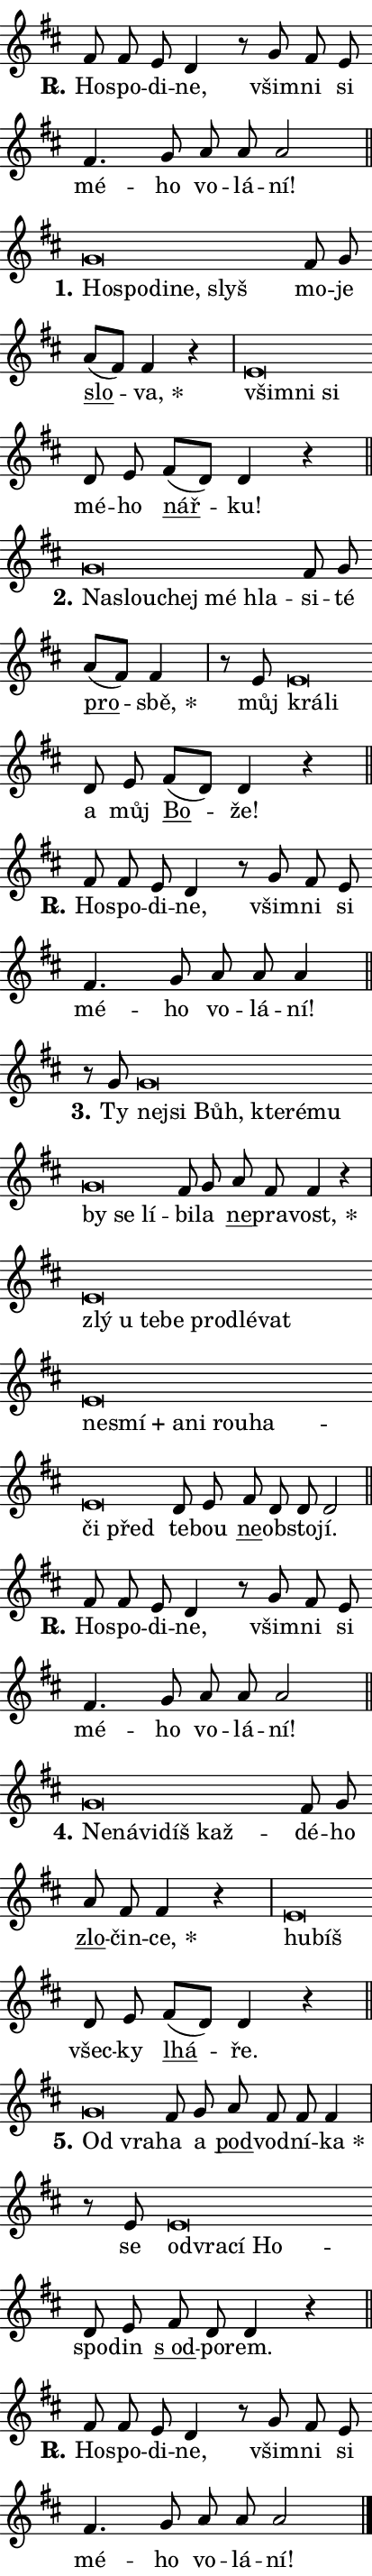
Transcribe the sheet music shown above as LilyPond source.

\version "2.22.1"
\header { tagline = "" }
\paper {
  indent = 0\cm
  top-margin = 0\cm
  right-margin = 0\cm
  bottom-margin = 0\cm
  left-margin = 0\cm
  paper-width = 7\cm
  page-breaking = #ly:one-page-breaking
  system-system-spacing.basic-distance = #11
  score-system-spacing.basic-distance = #11
  ragged-last = ##f
}


%% Author: Thomas Morley
%% https://lists.gnu.org/archive/html/lilypond-user/2020-05/msg00002.html
#(define (line-position grob)
"Returns position of @var[grob} in current system:
   @code{'start}, if at first time-step
   @code{'end}, if at last time-step
   @code{'middle} otherwise
"
  (let* ((col (ly:item-get-column grob))
         (ln (ly:grob-object col 'left-neighbor))
         (rn (ly:grob-object col 'right-neighbor))
         (col-to-check-left (if (ly:grob? ln) ln col))
         (col-to-check-right (if (ly:grob? rn) rn col))
         (break-dir-left
           (and
             (ly:grob-property col-to-check-left 'non-musical #f)
             (ly:item-break-dir col-to-check-left)))
         (break-dir-right
           (and
             (ly:grob-property col-to-check-right 'non-musical #f)
             (ly:item-break-dir col-to-check-right))))
        (cond ((eqv? 1 break-dir-left) 'start)
              ((eqv? -1 break-dir-right) 'end)
              (else 'middle))))

#(define (tranparent-at-line-position vctor)
  (lambda (grob)
  "Relying on @code{line-position} select the relevant enry from @var{vctor}.
Used to determine transparency,"
    (case (line-position grob)
      ((end) (not (vector-ref vctor 0)))
      ((middle) (not (vector-ref vctor 1)))
      ((start) (not (vector-ref vctor 2))))))

noteHeadBreakVisibility =
#(define-music-function (break-visibility)(vector?)
"Makes @code{NoteHead}s transparent relying on @var{break-visibility}"
#{
  \override NoteHead.transparent =
    #(tranparent-at-line-position break-visibility)
#})

#(define delete-ledgers-for-transparent-note-heads
  (lambda (grob)
    "Reads whether a @code{NoteHead} is transparent.
If so this @code{NoteHead} is removed from @code{'note-heads} from
@var{grob}, which is supposed to be @code{LedgerLineSpanner}.
As a result ledgers are not printed for this @code{NoteHead}"
    (let* ((nhds-array (ly:grob-object grob 'note-heads))
           (nhds-list
             (if (ly:grob-array? nhds-array)
                 (ly:grob-array->list nhds-array)
                 '()))
           ;; Relies on the transparent-property being done before
           ;; Staff.LedgerLineSpanner.after-line-breaking is executed.
           ;; This is fragile ...
           (to-keep
             (remove
               (lambda (nhd)
                 (ly:grob-property nhd 'transparent #f))
               nhds-list)))
      ;; TODO find a better method to iterate over grob-arrays, similiar
      ;; to filter/remove etc for lists
      ;; For now rebuilt from scratch
      (set! (ly:grob-object grob 'note-heads)  '())
      (for-each
        (lambda (nhd)
          (ly:pointer-group-interface::add-grob grob 'note-heads nhd))
        to-keep))))

hideNotes = {
  \noteHeadBreakVisibility #begin-of-line-visible
}
unHideNotes = {
  \noteHeadBreakVisibility #all-visible
}

% work-around for resetting accidentals
% https://lilypond.org/doc/v2.23/Documentation/notation/displaying-rhythms#unmetered-music
cadenzaMeasure = {
  \cadenzaOff
  \partial 1024 s1024
  \cadenzaOn
}

#(define-markup-command (accent layout props text) (markup?)
  "Underline accented syllable"
  (interpret-markup layout props
    #{\markup \override #'(offset . 4.3) \underline { #text }#}))

responsum = \markup \concat {
  "R" \hspace #-1.05 \path #0.1 #'((moveto 0 0.07) (lineto 0.9 0.8)) \hspace #0.05 "."
}

\layout {
    \context {
        \Staff
        \remove "Time_signature_engraver"
        \override LedgerLineSpanner.after-line-breaking = #delete-ledgers-for-transparent-note-heads
    }
    \context {
        \Voice {
            \override NoteHead.output-attributes = #'((class . "notehead"))
            \override Hairpin.height = #0.55
        }
    }
    \context {
        \Lyrics {
            \override StanzaNumber.output-attributes = #'((class . "stanzanumber"))
            \override LyricSpace.minimum-distance = #0.9
            \override LyricText.font-name = #"TeX Gyre Schola"
            \override LyricText.font-size = 1
            \override StanzaNumber.font-name = #"TeX Gyre Schola Bold"
            \override StanzaNumber.font-size = 1
        }
    }
}

% magnetic-lyrics.ily
%
%   written by
%     Jean Abou Samra <jean@abou-samra.fr>
%     Werner Lemberg <wl@gnu.org>
%
%   adapted by
%     Jiri Hon <jiri.hon@gmail.com>
%
% Version 2022-Apr-15

% https://www.mail-archive.com/lilypond-user@gnu.org/msg149350.html

#(define (Left_hyphen_pointer_engraver context)
   "Collect syllable-hyphen-syllable occurrences in lyrics and store
them in properties.  This engraver only looks to the left.  For
example, if the lyrics input is @code{foo -- bar}, it does the
following.

@itemize @bullet
@item
Set the @code{text} property of the @code{LyricHyphen} grob between
@q{foo} and @q{bar} to @code{foo}.

@item
Set the @code{left-hyphen} property of the @code{LyricText} grob with
text @q{foo} to the @code{LyricHyphen} grob between @q{foo} and
@q{bar}.
@end itemize

Use this auxiliary engraver in combination with the
@code{lyric-@/text::@/apply-@/magnetic-@/offset!} hook."
   (let ((hyphen #f)
         (text #f))
     (make-engraver
      (acknowledgers
       ((lyric-syllable-interface engraver grob source-engraver)
        (set! text grob)))
      (end-acknowledgers
       ((lyric-hyphen-interface engraver grob source-engraver)
        ;(when (not (grob::has-interface grob 'lyric-space-interface))
          (set! hyphen grob)));)
      ((stop-translation-timestep engraver)
       (when (and text hyphen)
         (ly:grob-set-object! text 'left-hyphen hyphen))
       (set! text #f)
       (set! hyphen #f)))))

#(define (lyric-text::apply-magnetic-offset! grob)
   "If the space between two syllables is less than the value in
property @code{LyricText@/.details@/.squash-threshold}, move the right
syllable to the left so that it gets concatenated with the left
syllable.

Use this function as a hook for
@code{LyricText@/.after-@/line-@/breaking} if the
@code{Left_@/hyphen_@/pointer_@/engraver} is active."
   (let ((hyphen (ly:grob-object grob 'left-hyphen #f)))
     (when hyphen
       (let ((left-text (ly:spanner-bound hyphen LEFT)))
         (when (grob::has-interface left-text 'lyric-syllable-interface)
           (let* ((common (ly:grob-common-refpoint grob left-text X))
                  (this-x-ext (ly:grob-extent grob common X))
                  (left-x-ext
                   (begin
                     ;; Trigger magnetism for left-text.
                     (ly:grob-property left-text 'after-line-breaking)
                     (ly:grob-extent left-text common X)))
                  ;; `delta` is the gap width between two syllables.
                  (delta (- (interval-start this-x-ext)
                            (interval-end left-x-ext)))
                  (details (ly:grob-property grob 'details))
                  (threshold (assoc-get 'squash-threshold details 0.2)))
             (when (< delta threshold)
               (let* (;; We have to manipulate the input text so that
                      ;; ligatures crossing syllable boundaries are not
                      ;; disabled.  For languages based on the Latin
                      ;; script this is essentially a beautification.
                      ;; However, for non-Western scripts it can be a
                      ;; necessity.
                      (lt (ly:grob-property left-text 'text))
                      (rt (ly:grob-property grob 'text))
                      (is-space (grob::has-interface hyphen 'lyric-space-interface))
                      (space (if is-space " " ""))
                      (space-markup (grob-interpret-markup grob " "))
                      (space-size (interval-length (ly:stencil-extent space-markup X)))
                      (extra-delta (if is-space space-size 0))
                      ;; Append new syllable.
                      (ltrt-space (if (and (string? lt) (string? rt))
                                (string-append lt space rt)
                                (make-concat-markup (list lt space rt))))
                      ;; Right-align `ltrt` to the right side.
                      (ltrt-space-markup (grob-interpret-markup
                               grob
                               (make-translate-markup
                                (cons (interval-length this-x-ext) 0)
                                (make-right-align-markup ltrt-space)))))
                 (begin
                   ;; Don't print `left-text`.
                   (ly:grob-set-property! left-text 'stencil #f)
                   ;; Set text and stencil (which holds all collected
                   ;; syllables so far) and shift it to the left.
                   (ly:grob-set-property! grob 'text ltrt-space)
                   (ly:grob-set-property! grob 'stencil ltrt-space-markup)
                   (ly:grob-translate-axis! grob (- (- delta extra-delta)) X))))))))))


#(define (lyric-hyphen::displace-bounds-first grob)
   ;; Make very sure this callback isn't triggered too early.
   (let ((left (ly:spanner-bound grob LEFT))
         (right (ly:spanner-bound grob RIGHT)))
     (ly:grob-property left 'after-line-breaking)
     (ly:grob-property right 'after-line-breaking)
     (ly:lyric-hyphen::print grob)))

squashThreshold = #0.4

\layout {
  \context {
    \Lyrics
    \consists #Left_hyphen_pointer_engraver
    \override LyricText.after-line-breaking =
      #lyric-text::apply-magnetic-offset!
    \override LyricHyphen.stencil = #lyric-hyphen::displace-bounds-first
    \override LyricText.details.squash-threshold = \squashThreshold
    \override LyricHyphen.minimum-distance = 0
    \override LyricHyphen.minimum-length = \squashThreshold
  }
}

squash = \override LyricText.details.squash-threshold = 9999
unSquash = \override LyricText.details.squash-threshold = \squashThreshold

left = \override LyricText.self-alignment-X = #LEFT
unLeft = \revert LyricText.self-alignment-X

starOffset = #(lambda (grob) 
                (let ((x_offset (ly:self-alignment-interface::aligned-on-x-parent grob)))
                  (if (= x_offset 0) 0 (+ x_offset 1.2))))

star = #(define-music-function (syllable)(string?)
"Append star separator at the end of a syllable"
#{
  \once \override LyricText.X-offset = #starOffset
  \lyricmode { \markup {
    #syllable
    \override #'((font-name . "TeX Gyre Schola Bold")) \hspace #0.2 \lower #0.65 \larger "*"
  } }
#})

starAccent = #(define-music-function (syllable)(string?)
"Append star separator at the end of a syllable and make accent"
#{
  \once \override LyricText.X-offset = #starOffset
  \lyricmode { \markup {
    \accent #syllable
    \override #'((font-name . "TeX Gyre Schola Bold")) \hspace #0.2 \lower #0.65 \larger "*"
  } }
#})

breath = #(define-music-function (syllable)(string?)
"Append breathing indicator at the end of a syllable"
#{
  \lyricmode { \markup { #syllable "+" } }
#})

optionalBreath = #(define-music-function (syllable)(string?)
"Append optional breathing indicator at the end of a syllable"
#{
  \lyricmode { \markup { #syllable "(+)" } }
#})


\score {
    <<
        \new Voice = "melody" { \cadenzaOn \key d \major \relative { fis'8 fis e d4 r8 \bar "" g8 fis e \bar "" fis4. g8 \bar "" a a a2 \cadenzaMeasure \bar "||" \break }
\relative { g'\breve*1/16 \hideNotes \breve*1/16 \bar "" \breve*1/16 \bar "" \breve*1/16 \breve*1/16 \bar "" \unHideNotes fis8 g \bar "" a[( fis)] fis4 r \cadenzaMeasure \bar "|" e\breve*1/16 \hideNotes \breve*1/16 \breve*1/16 \bar "" \unHideNotes d8 e \bar "" fis[( d)] d4 r \cadenzaMeasure \bar "||" \break }
\relative { g'\breve*1/16 \hideNotes \breve*1/16 \bar "" \breve*1/16 \bar "" \breve*1/16 \breve*1/16 \bar "" \unHideNotes fis8 g \bar "" a[( fis)] fis4 \cadenzaMeasure \bar "|" r8 e8 e\breve*1/16 \hideNotes \breve*1/16 \bar "" \unHideNotes d8 e \bar "" fis[( d)] d4 r \cadenzaMeasure \bar "||" \break }
\relative { fis'8 fis e d4 r8 \bar "" g8 fis e \bar "" fis4. g8 \bar "" a a a4 \cadenzaMeasure \bar "||" \break }
\relative { r8 g'8 g\breve*1/16 \hideNotes \breve*1/16 \bar "" \breve*1/16 \bar "" \breve*1/16 \bar "" \breve*1/16 \bar "" \breve*1/16 \bar "" \breve*1/16 \bar "" \breve*1/16 \breve*1/16 \bar "" \unHideNotes fis8 g \bar "" a fis fis4 r \cadenzaMeasure \bar "|" e\breve*1/16 \hideNotes \breve*1/16 \bar "" \breve*1/16 \bar "" \breve*1/16 \bar "" \breve*1/16 \bar "" \breve*1/16 \bar "" \breve*1/16 \bar "" \breve*1/16 \bar "" \breve*1/16 \bar "" \breve*1/16 \bar "" \breve*1/16 \bar "" \breve*1/16 \bar "" \breve*1/16 \bar "" \breve*1/16 \breve*1/16 \bar "" \unHideNotes d8 e \bar "" fis d d d2 \cadenzaMeasure \bar "||" \break }
\relative { fis'8 fis e d4 r8 \bar "" g8 fis e \bar "" fis4. g8 \bar "" a a a2 \cadenzaMeasure \bar "||" \break }
\relative { g'\breve*1/16 \hideNotes \breve*1/16 \bar "" \breve*1/16 \bar "" \breve*1/16 \breve*1/16 \bar "" \unHideNotes fis8 g \bar "" a fis fis4 r \cadenzaMeasure \bar "|" e\breve*1/16 \hideNotes \breve*1/16 \bar "" \unHideNotes d8 e \bar "" fis[( d)] d4 r \cadenzaMeasure \bar "||" \break }
\relative { g'\breve*1/16 \hideNotes \breve*1/16 \bar "" \unHideNotes fis8 g \bar "" a fis fis fis4 \cadenzaMeasure \bar "|" r8 e8 e\breve*1/16 \hideNotes \breve*1/16 \bar "" \breve*1/16 \breve*1/16 \bar "" \unHideNotes d8 e \bar "" fis d d4 r \cadenzaMeasure \bar "||" \break }
\relative { fis'8 fis e d4 r8 \bar "" g8 fis e \bar "" fis4. g8 \bar "" a a a2 \cadenzaMeasure \bar "||" \break } \bar "|." }
        \new Lyrics \lyricsto "melody" { \lyricmode { \set stanza = \responsum
Ho -- spo -- di -- ne, všim -- ni si mé -- ho vo -- lá -- ní!
\set stanza = "1."
\left Ho -- \squash spo -- di -- ne, slyš \unLeft \unSquash mo -- je \markup \accent slo -- \star va, \left všim -- \squash ni si \unLeft \unSquash mé -- ho \markup \accent nář -- ku!
\set stanza = "2."
\left Na -- \squash slou -- chej mé hla -- \unLeft \unSquash si -- té \markup \accent pro -- \star sbě, můj \left krá -- \squash li \unLeft \unSquash a můj \markup \accent Bo -- že!
\set stanza = \responsum
Ho -- spo -- di -- ne, všim -- ni si mé -- ho vo -- lá -- ní!
\set stanza = "3."
Ty \left nej -- \squash si Bůh, kte -- ré -- mu by se lí -- \unLeft \unSquash bi -- la \markup \accent ne -- pra -- \star vost, \left zlý \squash u te -- be prod -- lé -- vat ne -- \breath "smí" a -- ni rou -- ha -- či před \unLeft \unSquash te -- bou \markup \accent ne -- ob -- sto -- jí.
\set stanza = \responsum
Ho -- spo -- di -- ne, všim -- ni si mé -- ho vo -- lá -- ní!
\set stanza = "4."
\left Ne -- \squash ná -- vi -- díš kaž -- \unLeft \unSquash dé -- ho \markup \accent zlo -- čin -- \star ce, \left hu -- \squash bíš \unLeft \unSquash všec -- ky \markup \accent lhá -- ře.
\set stanza = "5."
\left Od \squash vra -- \unLeft \unSquash ha a \markup \accent pod -- vod -- ní -- \star ka se \left od -- \squash vra -- cí Ho -- \unLeft \unSquash spo -- din \markup \accent "s od" -- po -- rem.
\set stanza = \responsum
Ho -- spo -- di -- ne, všim -- ni si mé -- ho vo -- lá -- ní! } }
    >>
    \layout {}
}
